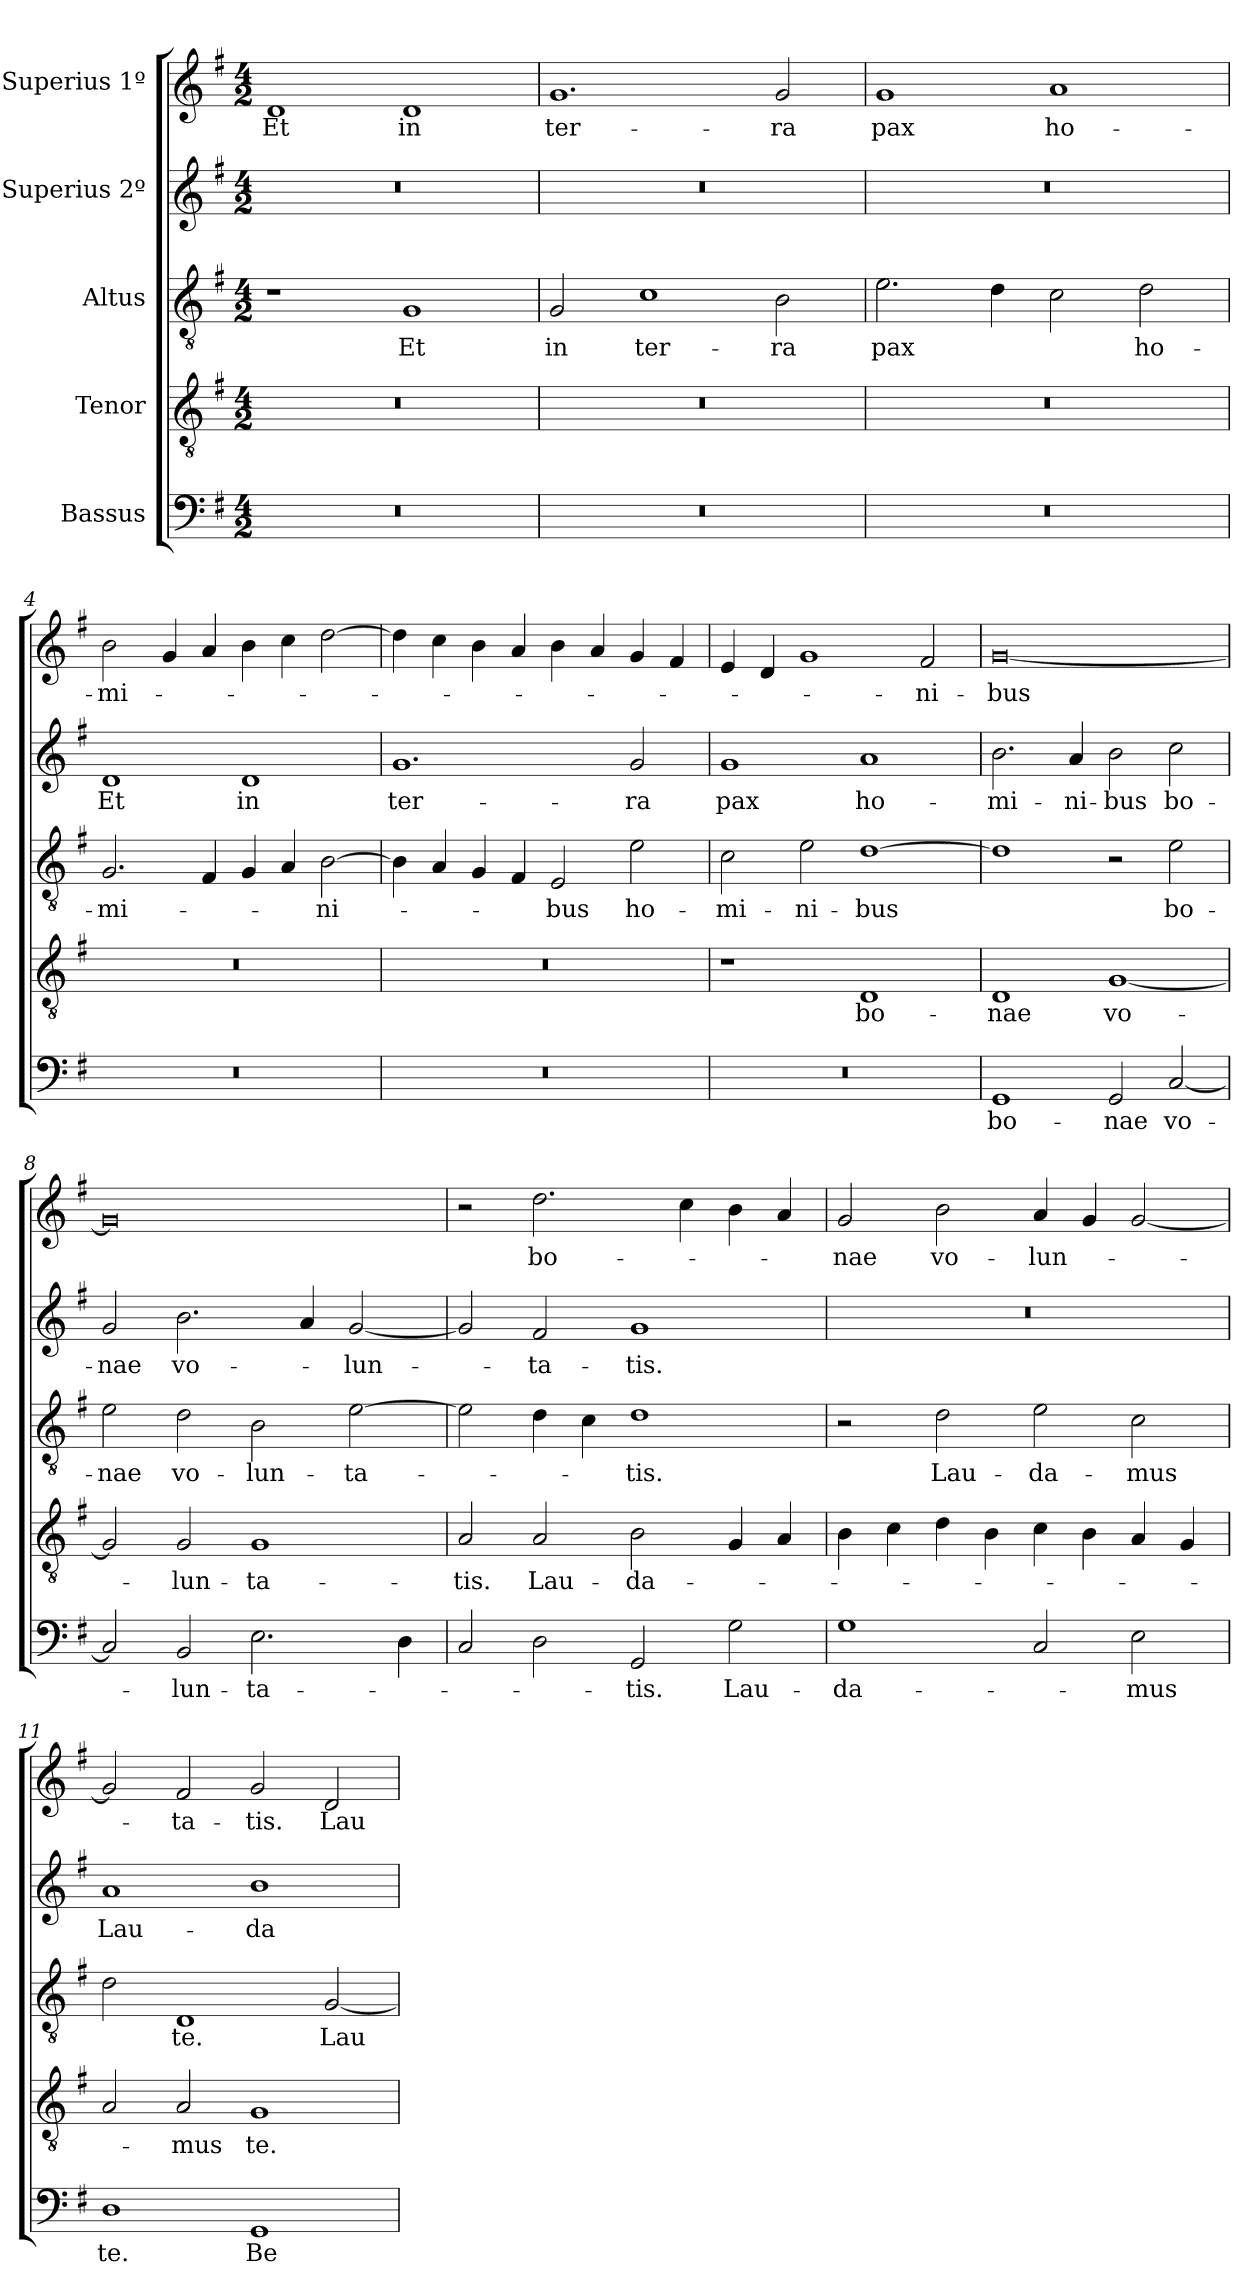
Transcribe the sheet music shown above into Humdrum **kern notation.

**kern	**text	**kern	**text	**kern	**text	**kern	**text	**kern	**text
*part5	*part5	*part4	*part4	*part3	*part3	*part2	*part2	*part1	*part1
*staff5	*staff5	*staff4	*staff4	*staff3	*staff3	*staff2	*staff2	*staff1	*staff1
*I"Bassus	*	*I"Tenor	*	*I"Altus	*	*I"Superius 2º	*	*I"Superius 1º	*
*clefF4	*	*clefGv2	*	*clefGv2	*	*clefG2	*	*clefG2	*
*k[f#]	*	*k[f#]	*	*k[f#]	*	*k[f#]	*	*k[f#]	*
*M4/2	*	*M4/2	*	*M4/2	*	*M4/2	*	*M4/2	*
=1	=1	=1	=1	=1	=1	=1	=1	=1	=1
0r	.	0r	.	1r	.	0r	.	1d/	Et
.	.	.	.	1G/	Et	.	.	1d/	in
=2	=2	=2	=2	=2	=2	=2	=2	=2	=2
0r	.	0r	.	2G/	in	0r	.	1.g/	ter-
.	.	.	.	1c\	ter-	.	.	.	.
.	.	.	.	2B\	-ra	.	.	2g/	-ra
=3	=3	=3	=3	=3	=3	=3	=3	=3	=3
0r	.	0r	.	2.e\	pax	0r	.	1g/	pax
.	.	.	.	4d\	.	.	.	.	.
.	.	.	.	2c\	.	.	.	1a/	ho-
.	.	.	.	2d\	ho-	.	.	.	.
=4	=4	=4	=4	=4	=4	=4	=4	=4	=4
0r	.	0r	.	2.G/	-mi-	1d/	Et	2b\	-mi-
.	.	.	.	.	.	.	.	4g/	.
.	.	.	.	4F#/	.	.	.	4a/	.
.	.	.	.	4G/	.	1d/	in	4b\	.
.	.	.	.	4A/	.	.	.	4cc\	.
.	.	.	.	[2B\	-ni-	.	.	[2dd\	.
=5	=5	=5	=5	=5	=5	=5	=5	=5	=5
0r	.	0r	.	4B\]	.	1.g/	ter-	4dd\]	.
.	.	.	.	4A/	.	.	.	4cc\	.
.	.	.	.	4G/	.	.	.	4b\	.
.	.	.	.	4F#/	.	.	.	4a/	.
.	.	.	.	2E/	-bus	.	.	4b\	.
.	.	.	.	.	.	.	.	4a/	.
.	.	.	.	2e\	ho-	2g/	-ra	4g/	.
.	.	.	.	.	.	.	.	4f#/	.
=6	=6	=6	=6	=6	=6	=6	=6	=6	=6
0r	.	1r	.	2c\	-mi-	1g/	pax	4e/	.
.	.	.	.	.	.	.	.	4d/	.
.	.	.	.	2e\	-ni-	.	.	1g/	.
.	.	1D/	bo-	[1d\	-bus	1a/	ho-	.	.
.	.	.	.	.	.	.	.	2f#/	-ni-
=7	=7	=7	=7	=7	=7	=7	=7	=7	=7
1GG/	bo-	1D/	-nae	1d\]	.	2.b\	-mi-	[0g/	-bus
.	.	.	.	.	.	4a/	-ni-	.	.
2GG/	-nae	[1G/	vo-	2r	.	2b\	-bus	.	.
[2C/	vo-	.	.	2e\	bo-	2cc\	bo-	.	.
=8	=8	=8	=8	=8	=8	=8	=8	=8	=8
2C/]	.	2G/]	.	2e\	-nae	2g/	-nae	0g/]	.
2BB/	-lun-	2G/	-lun-	2d\	vo-	2.b\	vo-	.	.
2.E\	-ta-	1G/	-ta-	2B\	-lun-	.	.	.	.
.	.	.	.	.	.	4a/	.	.	.
.	.	.	.	[2e\	-ta-	[2g/	-lun-	.	.
4D\	.	.	.	.	.	.	.	.	.
=9	=9	=9	=9	=9	=9	=9	=9	=9	=9
2C/	.	2A/	-tis.	2e\]	.	2g/]	.	2r	.
2D\	.	2A/	Lau-	4d\	.	2f#/	-ta-	2.dd\	bo-
.	.	.	.	4c\	.	.	.	.	.
2GG/	-tis.	2B\	-da-	1d\	-tis.	1g/	-tis.	.	.
.	.	.	.	.	.	.	.	4cc\	.
2G\	Lau-	4G/	.	.	.	.	.	4b\	.
.	.	4A/	.	.	.	.	.	4a/	.
=10	=10	=10	=10	=10	=10	=10	=10	=10	=10
1G\	-da-	4B\	.	2r	.	0r	.	2g/	-nae
.	.	4c\	.	.	.	.	.	.	.
.	.	4d\	.	2d\	Lau-	.	.	2b\	vo-
.	.	4B\	.	.	.	.	.	.	.
2C/	.	4c\	.	2e\	-da-	.	.	4a/	-lun-
.	.	4B\	.	.	.	.	.	4g/	.
2E\	-mus	4A/	.	2c\	-mus	.	.	[2g/	.
.	.	4G/	.	.	.	.	.	.	.
=11	=11	=11	=11	=11	=11	=11	=11	=11	=11
1D\	te.	2A/	.	2d\	.	1a/	Lau-	2g/]	.
.	.	2A/	-mus	1D/	te.	.	.	2f#/	-ta-
1GG/	Be-	1G/	te.	.	.	1b\	-da-	2g/	-tis.
.	.	.	.	[2G/	Lau-	.	.	2d/	Lau-
=	=	=	=	=	=	=	=	=	=
*-	*-	*-	*-	*-	*-	*-	*-	*-	*-
